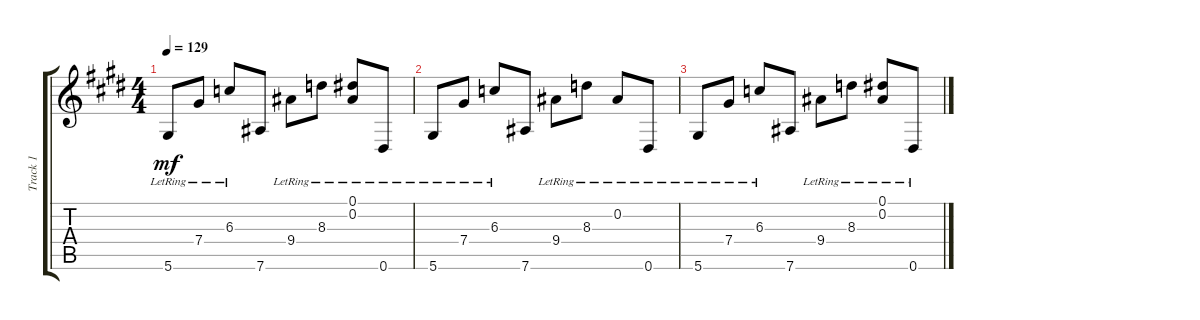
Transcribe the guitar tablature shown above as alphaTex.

\track ("Track 1" "Track 1") {instrument electricguitarclean}
\staff {score tabs}
\tuning (Eb4 Bb3 Gb3 Db3 Ab2 Eb2) {hide}
\ts (4 4)
\tempo 129
\clef g2
\ks e
5.6{lr}.8{dy mf} 7.4{lr}.8 6.3{lr}.8 7.6.8 9.4{lr}.8 8.3{lr}.8 (0.1{lr} 0.2{lr}).8 0.6{lr}.8 |
5.6{lr}.8 7.4{lr}.8 6.3{lr}.8 7.6.8 9.4{lr}.8 8.3{lr}.8 0.2{lr}.8 0.6{lr}.8 |
5.6{lr}.8 7.4{lr}.8 6.3{lr}.8 7.6.8 9.4{lr}.8 8.3{lr}.8 (0.1{lr} 0.2{lr}).8 0.6{lr}.8
